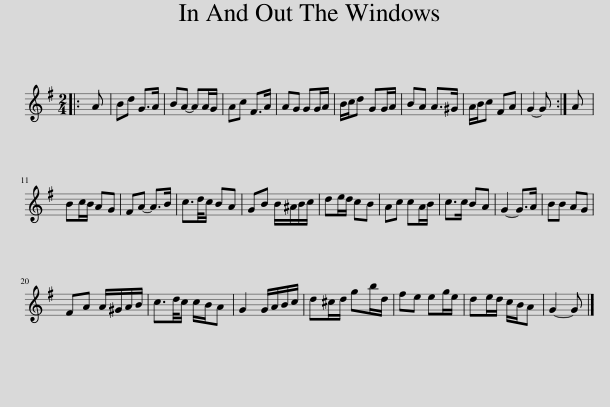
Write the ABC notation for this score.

X:1
L:1/8
M:2/4
I:linebreak $
K:G
V:1 treble
V:1
|: A | Bd G>A | BA- AA/G/ | Ac F>A | AG GG/A/ | %5
 B/c/d GG/A/ | BA A>^G | A/B/c FA | G2- G :| A |$ %10
 Bc/B/ AG | FA- A>B | c3/2d/4c/ BA | GB B/^A/B/c/ | de/d/ cB | %15
 Ac cA/B/ | c>c BA | G2- G>A | BB AG |$ FA A/^G/A/B/ | %20
 c3/2d/4c/ c/B/A | G2 G/A/B/c/ | d^c/d/ gb/d/ | fe eg/e/ | de/d/ c/B/A | %25
 G2- G |] %26
